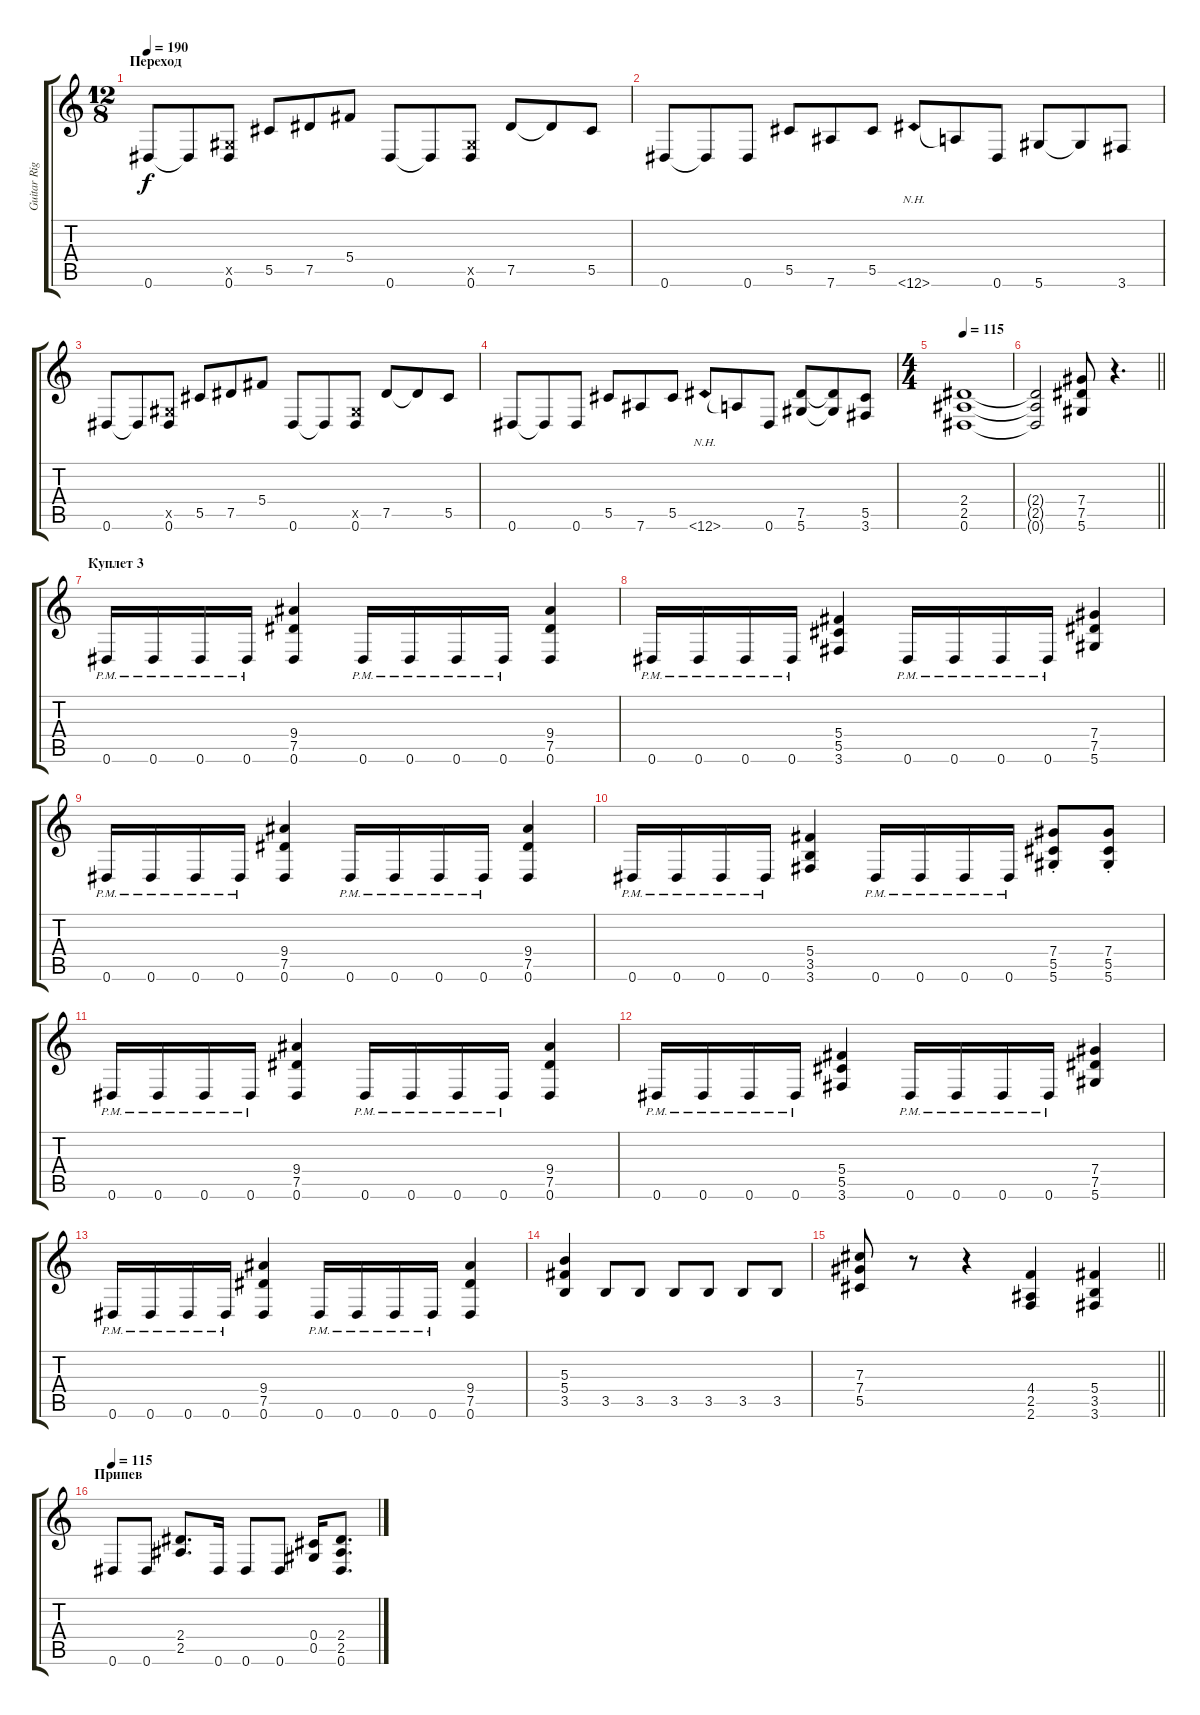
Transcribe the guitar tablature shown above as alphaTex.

\track ("Guitar Right" "Guitar Rig") {instrument distortionguitar}
\staff {score tabs}
\tuning (Eb4 Bb3 Gb3 Db3 Ab2 Eb2) {hide}
\ts (12 8)
\section ("" "Переход")
\tempo 190
\clef g2
\ks c
0.6.8{dy f} 0.6{t}.8 (0.5{x} 0.6).8 5.5.8 7.5.8 5.4.8 0.6.8 0.6{t}.8 (0.5{x} 0.6).8 7.5.8 7.5{t}.8 5.5.8 |
0.6.8 0.6{t}.8 0.6.8 5.5.8 7.6.8 5.5.8 6.6{nh}.8 6.6{t}.8 0.6.8 5.6.8 5.6{t}.8 3.6.8 |
0.6.8 0.6{t}.8 (0.5{x} 0.6).8 5.5.8 7.5.8 5.4.8 0.6.8 0.6{t}.8 (0.5{x} 0.6).8 7.5.8 7.5{t}.8 5.5.8 |
0.6.8 0.6{t}.8 0.6.8 5.5.8 7.6.8 5.5.8 6.6{nh}.8 6.6{t}.8 0.6.8 (7.5 5.6).8 (7.5{t} 5.6{t}).8 (5.5 3.6).8 |
\ts (4 4)
\tempo 115
(2.4 2.5 0.6).1 |
\barLineRight lightlight
(2.4{t} 2.5{t} 0.6{t}).2 (7.4 7.5 5.6).8 r.4{d} |
\section ("" "Куплет 3")
0.6{pm}.16 0.6{pm}.16 0.6{pm}.16 0.6{pm}.16 (9.4 7.5 0.6).4 0.6{pm}.16 0.6{pm}.16 0.6{pm}.16 0.6{pm}.16 (9.4 7.5 0.6).4 |
0.6{pm}.16 0.6{pm}.16 0.6{pm}.16 0.6{pm}.16 (5.4 5.5 3.6).4 0.6{pm}.16 0.6{pm}.16 0.6{pm}.16 0.6{pm}.16 (7.4 7.5 5.6).4 |
0.6{pm}.16 0.6{pm}.16 0.6{pm}.16 0.6{pm}.16 (9.4 7.5 0.6).4 0.6{pm}.16 0.6{pm}.16 0.6{pm}.16 0.6{pm}.16 (9.4 7.5 0.6).4 |
0.6{pm}.16 0.6{pm}.16 0.6{pm}.16 0.6{pm}.16 (5.4 3.5 3.6).4 0.6{pm}.16 0.6{pm}.16 0.6{pm}.16 0.6{pm}.16 (7.4{st} 5.5{st} 5.6{st}).8 (7.4{st} 5.5{st} 5.6{st}).8 |
0.6{pm}.16 0.6{pm}.16 0.6{pm}.16 0.6{pm}.16 (9.4 7.5 0.6).4 0.6{pm}.16 0.6{pm}.16 0.6{pm}.16 0.6{pm}.16 (9.4 7.5 0.6).4 |
0.6{pm}.16 0.6{pm}.16 0.6{pm}.16 0.6{pm}.16 (5.4 5.5 3.6).4 0.6{pm}.16 0.6{pm}.16 0.6{pm}.16 0.6{pm}.16 (7.4 7.5 5.6).4 |
0.6{pm}.16 0.6{pm}.16 0.6{pm}.16 0.6{pm}.16 (9.4 7.5 0.6).4 0.6{pm}.16 0.6{pm}.16 0.6{pm}.16 0.6{pm}.16 (9.4 7.5 0.6).4 |
(5.3 5.4 3.5).4{volume 14} 3.5.8 3.5.8 3.5.8 3.5.8 3.5.8 3.5.8 |
\barLineRight lightlight
(7.3 7.4 5.5).8 r.8 r.4 (4.4 2.5 2.6).4 (5.4 3.5 3.6).4 |
\section ("" "Припев")
\tempo 115
0.6.8 0.6.8 (2.4 2.5).8{d} 0.6.16 0.6.8 0.6.8 (0.4 0.5).16 (2.4 2.5 0.6).8{d}
